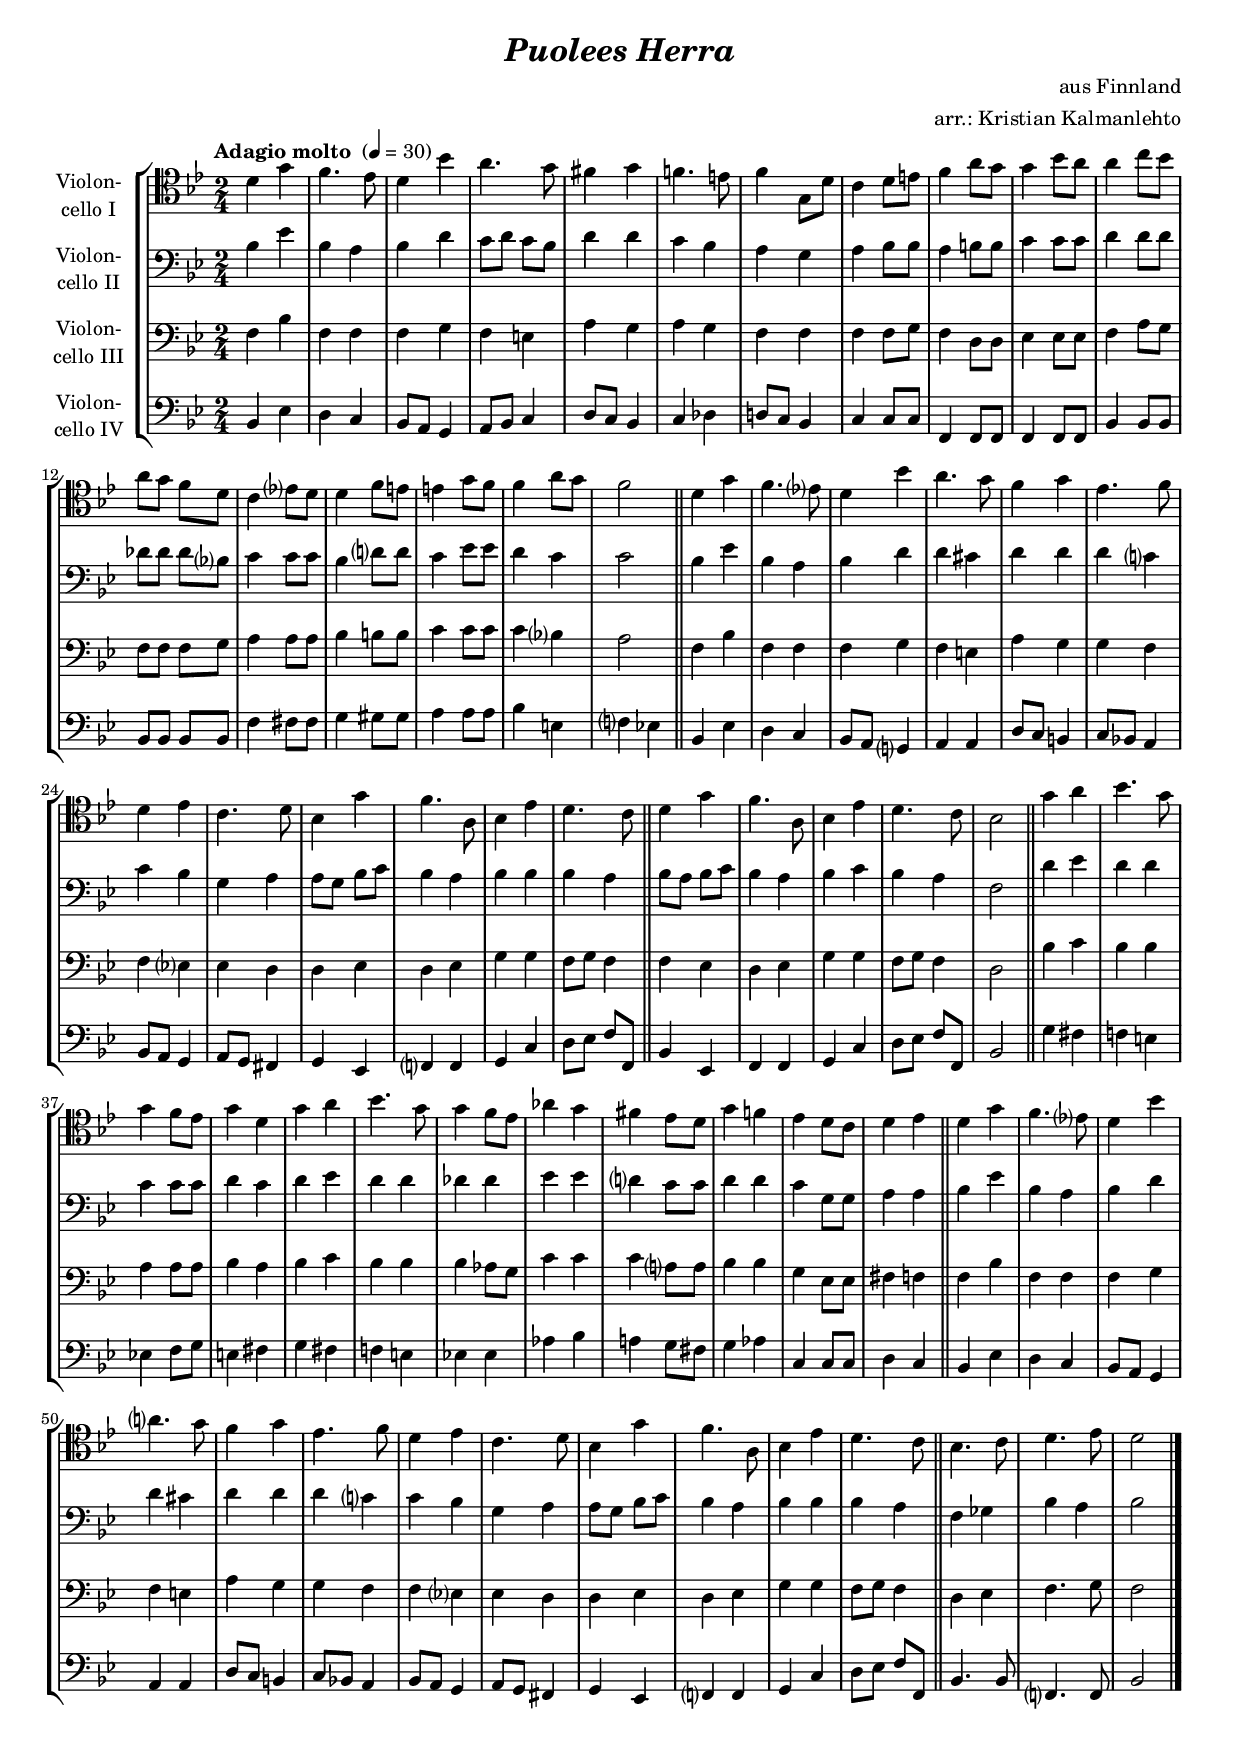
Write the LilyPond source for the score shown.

\version "2.18.2"
\include "deutsch.ly"
  
#(set-global-staff-size 17.5)

\header {
  title     = \markup \bold \italic "Puolees Herra"
  composer  = "aus Finnland"
  arranger  = "arr.: Kristian Kalmanlehto"
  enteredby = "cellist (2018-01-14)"
%  piece     = ""
}

voiceconsts = {
  \key c \major
  \time 2/4
  \clef "bass"
%  \numericTimeSignature
  \compressFullBarRests
  % Set default beaming for all staves
% \set Timing.beamExceptions = #'()
% \set Timing.baseMoment     = #(ly:make-moment 1 4)
% \set Timing.beatStructure  = #'(1 1 1)
  \tempo "Adagio molto " 4=30
}

micl = "clarinet"
mifl = "flute"
miob = "oboe"
mifh = "french horn"
misx = "tenor sax"
mist = "string ensemble 1"
miba = "cello"

va = \relative c' {
  \voiceconsts
  \clef "tenor"

  e4 a
  g4. f8
  e4 c'
  h4. a8
  gis4 a
  g!4. fis8
  g4 a,8 e'
  d4 e8 fis

  g4 h8 a
  a4 c8 h
  h4 d8 c
  h a g e
  d4 f?8 e
  e4 g8 fis
  fis4 a8 g

  g4 h8 a
  g2 \bar "||"
  e4 a
  g4. f?8
  e4 c'
  h4. a8
  g4 a
  f4. g8
  e4 f

  d4. e8
  c4 a'
  g4. h,8
  c4 f
  e4. d8 \bar "||"
  e4 a
  g4. h,8
  c4 f

  e4. d8
  c2 \bar "||"
  a'4 h
  c4. a8
  a4 g8 f
  a4 e
  a4 h
  c4. a8
  a4 g8 f

  b4 a
  gis f8 e
  a4 g!
  f e8 d
  e4 f \bar "||"
  e a
  g4. f?8
  e4 c'
  h?4. a8
  g4 a
  f4. g8
  e4 f

  d4. e8
  c4 a'
  g4. h,8
  c4 f
  e4. d8 \bar "||"  
  c4. d8
  e4. f8
  e2 \bar "|."
}

vb = \relative c' {
  \voiceconsts

  c4 f
  c h
  c e
  d8 e d c
  e4 e
  d c
  h a
  h c8 c

  h4 cis8 cis
  d4 d8 d
  e4 e8 e
  es es es c?
  d4 d8 d
  c4 e?8 e
  d4 f8 f

  e4 d
  d2 \bar "||"
  c4 f
  c h
  c e
  e dis
  e e
  e d?
  d c

  a h
  h8 a c d
  c4 h
  c c
  c h \bar "||"
  c8 h c d
  c4 h
  c d

  c h
  g2 \bar "||"
  e'4 f
  e e
  d d8 d
  e4 d
  e f
  e e
  es es

  f f
  e? d8 d
  e4 e
  d a8 a
  h4 h \bar "||"
  c f
  c h
  c e
  e dis
  e e
  e d?
  d c

  a h
  h8 a c d
  c4 h
  c c
  c h \bar "||"
  g as
  c h
  c2 \bar "|."
}

vc = \relative c' {
  \voiceconsts

  g4 c
  g g
  g a
  g fis
  h a
  h a
  g g
  g g8 a

  g4 e8 e
  f4 f8 f
  g4 h8 a
  g g g a
  h4 h8 h
  c4 cis8 cis
  d4 d8 d

  d4 c?
  h2 \bar "||"
  g4 c
  g g
  g a
  g fis
  h a
  a g
  g f?

  f e
  e f
  e f
  a a
  g8 a g4 \bar "||"
  g f
  e f
  a a

  g8 a g4
  e2 \bar "||"
  c'4 d
  c c
  h h8 h
  c4 h
  c d
  c c
  c b8 a

  d4 d
  d h?8 h
  c4 c
  a f8 f
  gis4 g \bar "||"
  g c
  g g
  g a
  g fis
  h a
  a g
  g f?

  f e
  e f
  e f
  a a
  g8 a g4 \bar "||"
  e f
  g4. a8
  g2 \bar "|."
}

vd = \relative c {
  \voiceconsts

  c4 f
  e d
  c8 h a4
  h8 c d4
  e8 d c4
  d es
  e!8 d c4
  d d8 d

  g,4 g8 g
  g4 g8 g
  c4 c8 c
  c c c c
  g'4 gis8 gis
  a4 ais8 ais
  h4 h8 h

  c4 fis,
  g? f! \bar "||"
  c f
  e d
  c8 h a?4
  h h
  e8 d cis4
  d8 c! h4
  c8 h a4

  h8 a gis4
  a f
  g? g
  a d
  e8 f g g, \bar "||"
  c4 f,
  g g
  a d

  e8 f g g,
  c2 \bar "||"
  a'4 gis
  g! fis
  f! g8 a
  fis4 gis
  a gis
  g! fis
  f! f

  b c
  h! a8 gis
  a4 b
  d, d8 d
  e4 d \bar "||"
  c f
  e d
  c8 h a4
  h h
  e8 d cis4
  d8 c! h4
  c8 h a4

  h8 a gis4
  a f
  g? g
  a d
  e8 f g g, \bar "||"
  
  c4. c8
  g?4. g8
  c2 \bar "|."
}


music = \new StaffGroup <<
      \new Staff {
	\set Staff.midiInstrument = \miba
	\set Staff.instrumentName = \markup \center-column { "Violon-" "cello I" }
	\transpose c b, { \va }
      }

      \new Staff {
	\set Staff.midiInstrument = \miba
	\set Staff.instrumentName = \markup \center-column { "Violon-" "cello II" }
	\transpose c b, { \vb }
      }

      \new Staff {
	\set Staff.midiInstrument = \miba
	\set Staff.instrumentName = \markup \center-column { "Violon-" "cello III" }
	\transpose c b, { \vc }
      }

      \new Staff {
	\set Staff.midiInstrument = \miba
	\set Staff.instrumentName = \markup \center-column { "Violon-" "cello IV" }
	\transpose c b, { \vd }
      }
>>

\book {
  \score {
    \music
    \layout {}
  }

  \score {
    \unfoldRepeats \music

    \midi {
      \context {
        \Score
      }
    }
  }
}
